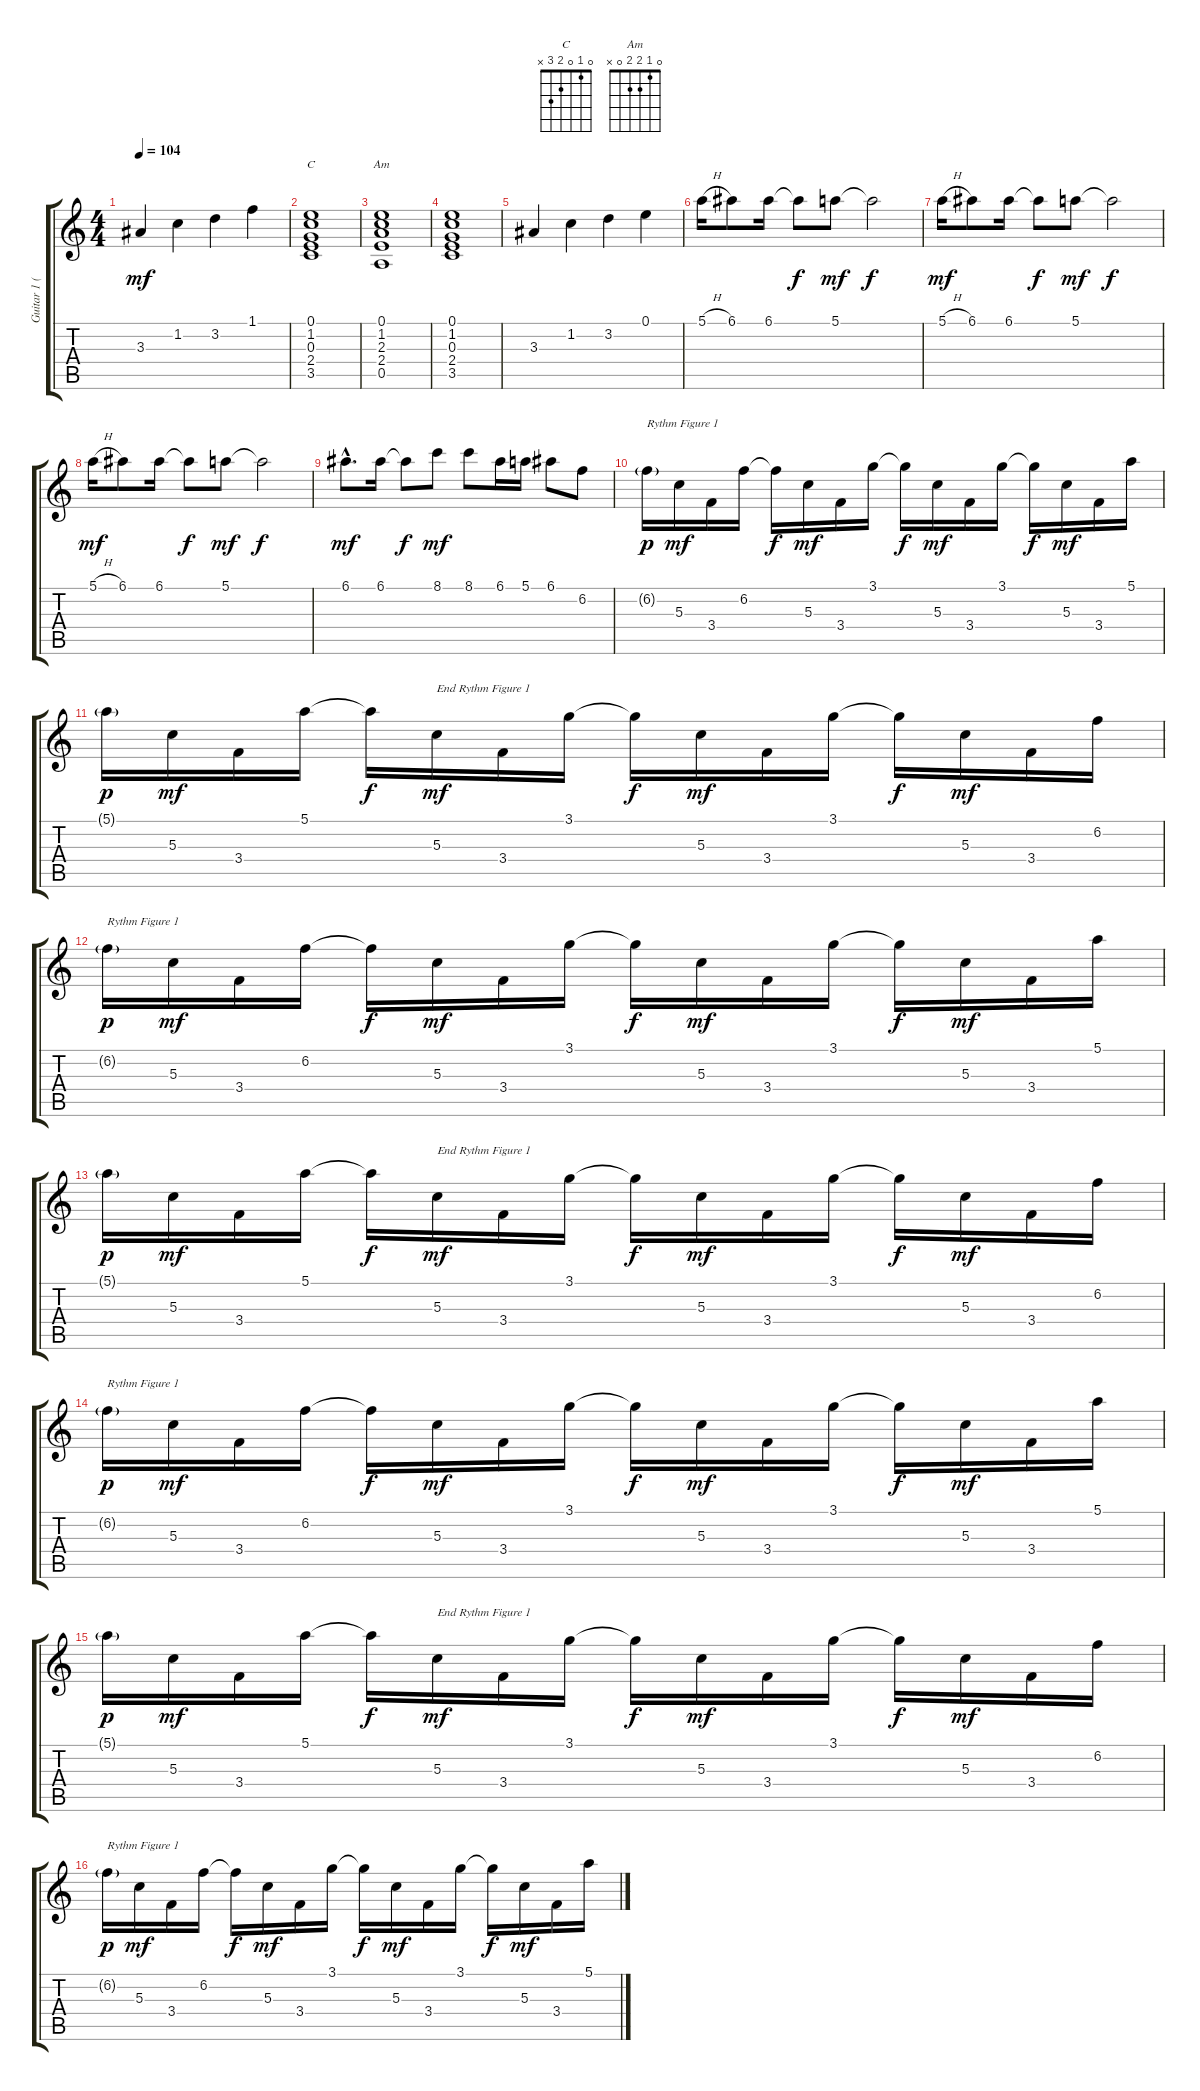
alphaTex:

\track ("Guitar 1 (Lead)" "Guitar 1 (") {instrument acousticguitarsteel}
\staff {score tabs}
\tuning (E4 B3 G3 D3 A2 E2) {hide}
\chord ("C" 0 1 0 2 3 x)
\chord ("Am" 0 1 2 2 0 x)
\ts (4 4)
\tempo 104
\clef g2
\ks c
3.3.4{dy mf} 1.2.4 3.2.4 1.1.4 |
(0.1 1.2 0.3 2.4 3.5).1{ch "C"} |
(0.1 1.2 2.3 2.4 0.5).1{ch "Am"} |
(0.1 1.2 0.3 2.4 3.5).1 |
3.3.4 1.2.4 3.2.4 0.1.4 |
5.1{h}.16 6.1.8 6.1.16 6.1{t}.8{dy f} 5.1.8{dy mf} 5.1{t}.2{dy f} |
5.1{h}.16{dy mf} 6.1.8 6.1.16 6.1{t}.8{dy f} 5.1.8{dy mf} 5.1{t}.2{dy f} |
5.1{h}.16{dy mf} 6.1.8 6.1.16 6.1{t}.8{dy f} 5.1.8{dy mf} 5.1{t}.2{dy f} |
6.1{hac}.8{d dy mf} 6.1.16 6.1{t}.8{dy f} 8.1.8{dy mf} 8.1.8 6.1.16 5.1.16 6.1.8 6.2.8 |
6.2{g}.16{txt "Rythm Figure 1" dy p} 5.3.16{dy mf} 3.4.16 6.2.16 6.2{t}.16{dy f} 5.3.16{dy mf} 3.4.16 3.1.16 3.1{t}.16{dy f} 5.3.16{dy mf} 3.4.16 3.1.16 3.1{t}.16{dy f} 5.3.16{dy mf} 3.4.16 5.1.16 |
5.1{g}.16{dy p} 5.3.16{dy mf} 3.4.16 5.1.16 5.1{t}.16{dy f} 5.3.16{txt "End Rythm Figure 1" dy mf} 3.4.16 3.1.16 3.1{t}.16{dy f} 5.3.16{dy mf} 3.4.16 3.1.16 3.1{t}.16{dy f} 5.3.16{dy mf} 3.4.16 6.2.16 |
6.2{g}.16{txt "Rythm Figure 1" dy p} 5.3.16{dy mf} 3.4.16 6.2.16 6.2{t}.16{dy f} 5.3.16{dy mf} 3.4.16 3.1.16 3.1{t}.16{dy f} 5.3.16{dy mf} 3.4.16 3.1.16 3.1{t}.16{dy f} 5.3.16{dy mf} 3.4.16 5.1.16 |
5.1{g}.16{dy p} 5.3.16{dy mf} 3.4.16 5.1.16 5.1{t}.16{dy f} 5.3.16{txt "End Rythm Figure 1" dy mf} 3.4.16 3.1.16 3.1{t}.16{dy f} 5.3.16{dy mf} 3.4.16 3.1.16 3.1{t}.16{dy f} 5.3.16{dy mf} 3.4.16 6.2.16 |
6.2{g}.16{txt "Rythm Figure 1" dy p} 5.3.16{dy mf} 3.4.16 6.2.16 6.2{t}.16{dy f} 5.3.16{dy mf} 3.4.16 3.1.16 3.1{t}.16{dy f} 5.3.16{dy mf} 3.4.16 3.1.16 3.1{t}.16{dy f} 5.3.16{dy mf} 3.4.16 5.1.16 |
5.1{g}.16{dy p} 5.3.16{dy mf} 3.4.16 5.1.16 5.1{t}.16{dy f} 5.3.16{txt "End Rythm Figure 1" dy mf} 3.4.16 3.1.16 3.1{t}.16{dy f} 5.3.16{dy mf} 3.4.16 3.1.16 3.1{t}.16{dy f} 5.3.16{dy mf} 3.4.16 6.2.16 |
6.2{g}.16{txt "Rythm Figure 1" dy p} 5.3.16{dy mf} 3.4.16 6.2.16 6.2{t}.16{dy f} 5.3.16{dy mf} 3.4.16 3.1.16 3.1{t}.16{dy f} 5.3.16{dy mf} 3.4.16 3.1.16 3.1{t}.16{dy f} 5.3.16{dy mf} 3.4.16 5.1.16
